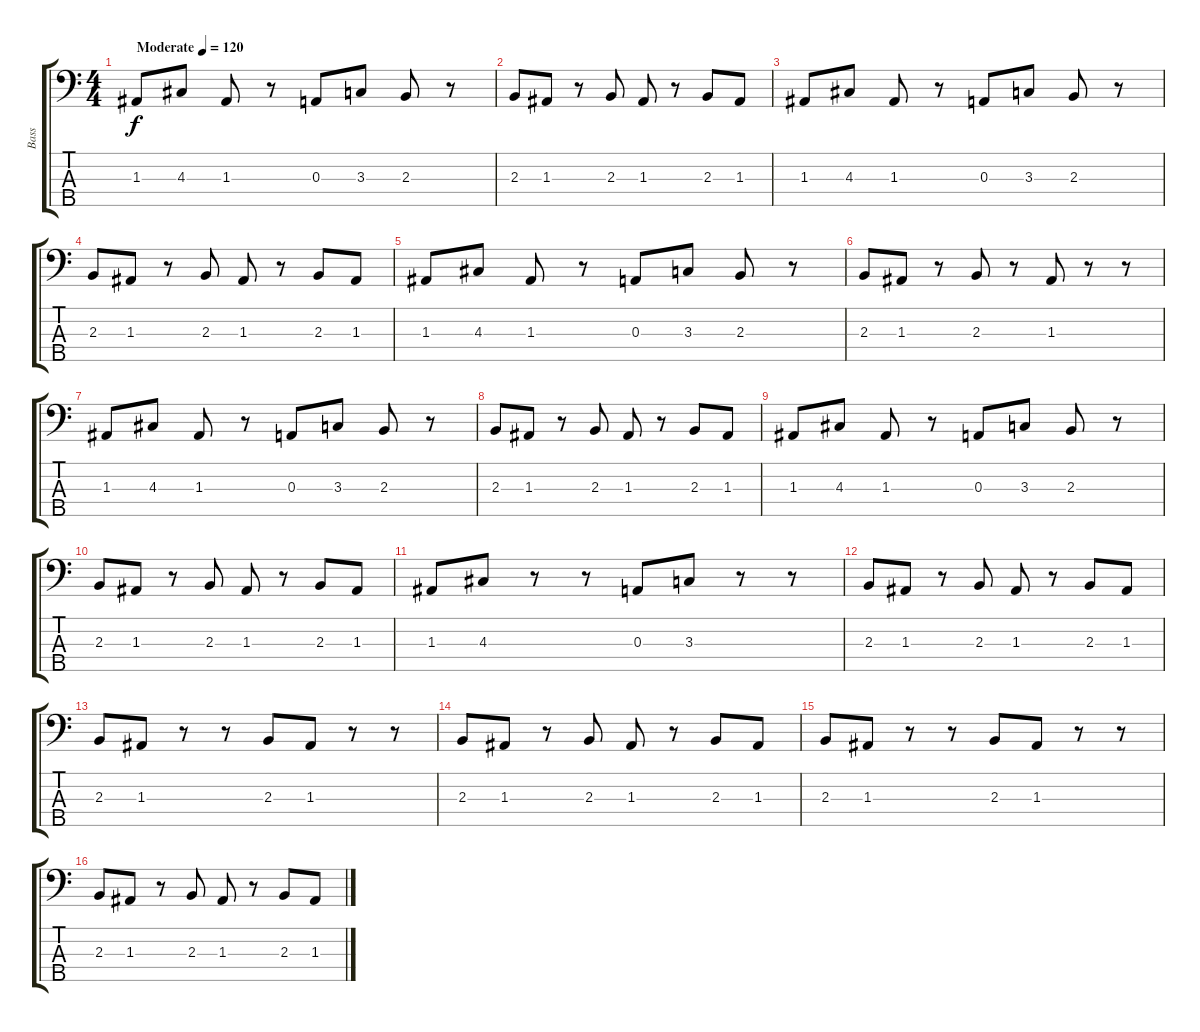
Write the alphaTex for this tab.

\track ("Bass" "Bass") {instrument electricbasspick}
\staff {score tabs}
\tuning (G2 D2 A1 E1 B0) {hide}
\ts (4 4)
\tempo (120 "Moderate")
\clef f4
\ks c
1.3.8{dy f instrument electricbasspick} 4.3.8 1.3.8 r.8 0.3.8 3.3.8 2.3.8 r.8 |
2.3.8 1.3.8 r.8 2.3.8 1.3.8 r.8 2.3.8 1.3.8 |
1.3.8 4.3.8 1.3.8 r.8 0.3.8 3.3.8 2.3.8 r.8 |
2.3.8 1.3.8 r.8 2.3.8 1.3.8 r.8 2.3.8 1.3.8 |
1.3.8 4.3.8 1.3.8 r.8 0.3.8 3.3.8 2.3.8 r.8 |
2.3.8 1.3.8 r.8 2.3.8 r.8 1.3.8 r.8 r.8 |
1.3.8 4.3.8 1.3.8 r.8 0.3.8 3.3.8 2.3.8 r.8 |
2.3.8 1.3.8 r.8 2.3.8 1.3.8 r.8 2.3.8 1.3.8 |
1.3.8 4.3.8 1.3.8 r.8 0.3.8 3.3.8 2.3.8 r.8 |
2.3.8 1.3.8 r.8 2.3.8 1.3.8 r.8 2.3.8 1.3.8 |
1.3.8 4.3.8 r.8 r.8 0.3.8 3.3.8 r.8 r.8 |
2.3.8 1.3.8 r.8 2.3.8 1.3.8 r.8 2.3.8 1.3.8 |
2.3.8 1.3.8 r.8 r.8 2.3.8 1.3.8 r.8 r.8 |
2.3.8 1.3.8 r.8 2.3.8 1.3.8 r.8 2.3.8 1.3.8 |
2.3.8 1.3.8 r.8 r.8 2.3.8 1.3.8 r.8 r.8 |
2.3.8 1.3.8 r.8 2.3.8 1.3.8 r.8 2.3.8 1.3.8
